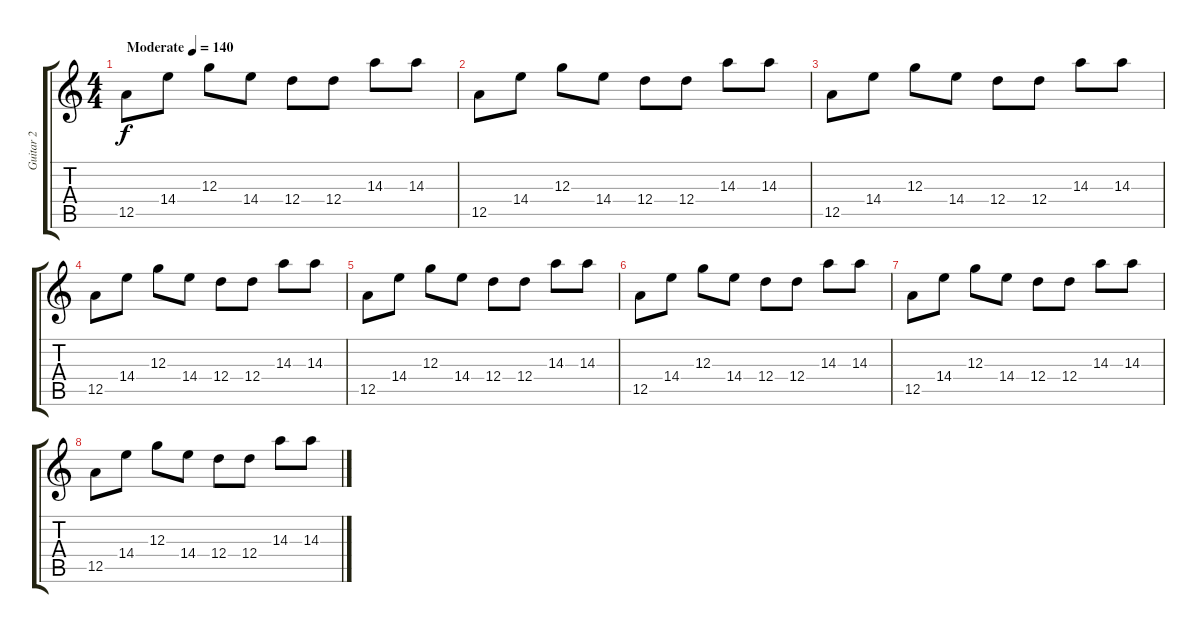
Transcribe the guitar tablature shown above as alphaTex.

\track ("Guitar 2" "Guitar 2") {instrument distortionguitar}
\staff {score tabs}
\tuning (E4 B3 G3 D3 A2 E2) {hide}
\ts (4 4)
\tempo (140 "Moderate")
\clef g2
\ks c
12.5.8{dy f instrument distortionguitar} 14.4.8 12.3.8 14.4.8 12.4.8 12.4.8 14.3.8 14.3.8 |
12.5.8 14.4.8 12.3.8 14.4.8 12.4.8 12.4.8 14.3.8 14.3.8 |
12.5.8 14.4.8 12.3.8 14.4.8 12.4.8 12.4.8 14.3.8 14.3.8 |
12.5.8 14.4.8 12.3.8 14.4.8 12.4.8 12.4.8 14.3.8 14.3.8 |
12.5.8 14.4.8 12.3.8 14.4.8 12.4.8 12.4.8 14.3.8 14.3.8 |
12.5.8 14.4.8 12.3.8 14.4.8 12.4.8 12.4.8 14.3.8 14.3.8 |
12.5.8 14.4.8 12.3.8 14.4.8 12.4.8 12.4.8 14.3.8 14.3.8 |
12.5.8 14.4.8 12.3.8 14.4.8 12.4.8 12.4.8 14.3.8 14.3.8
